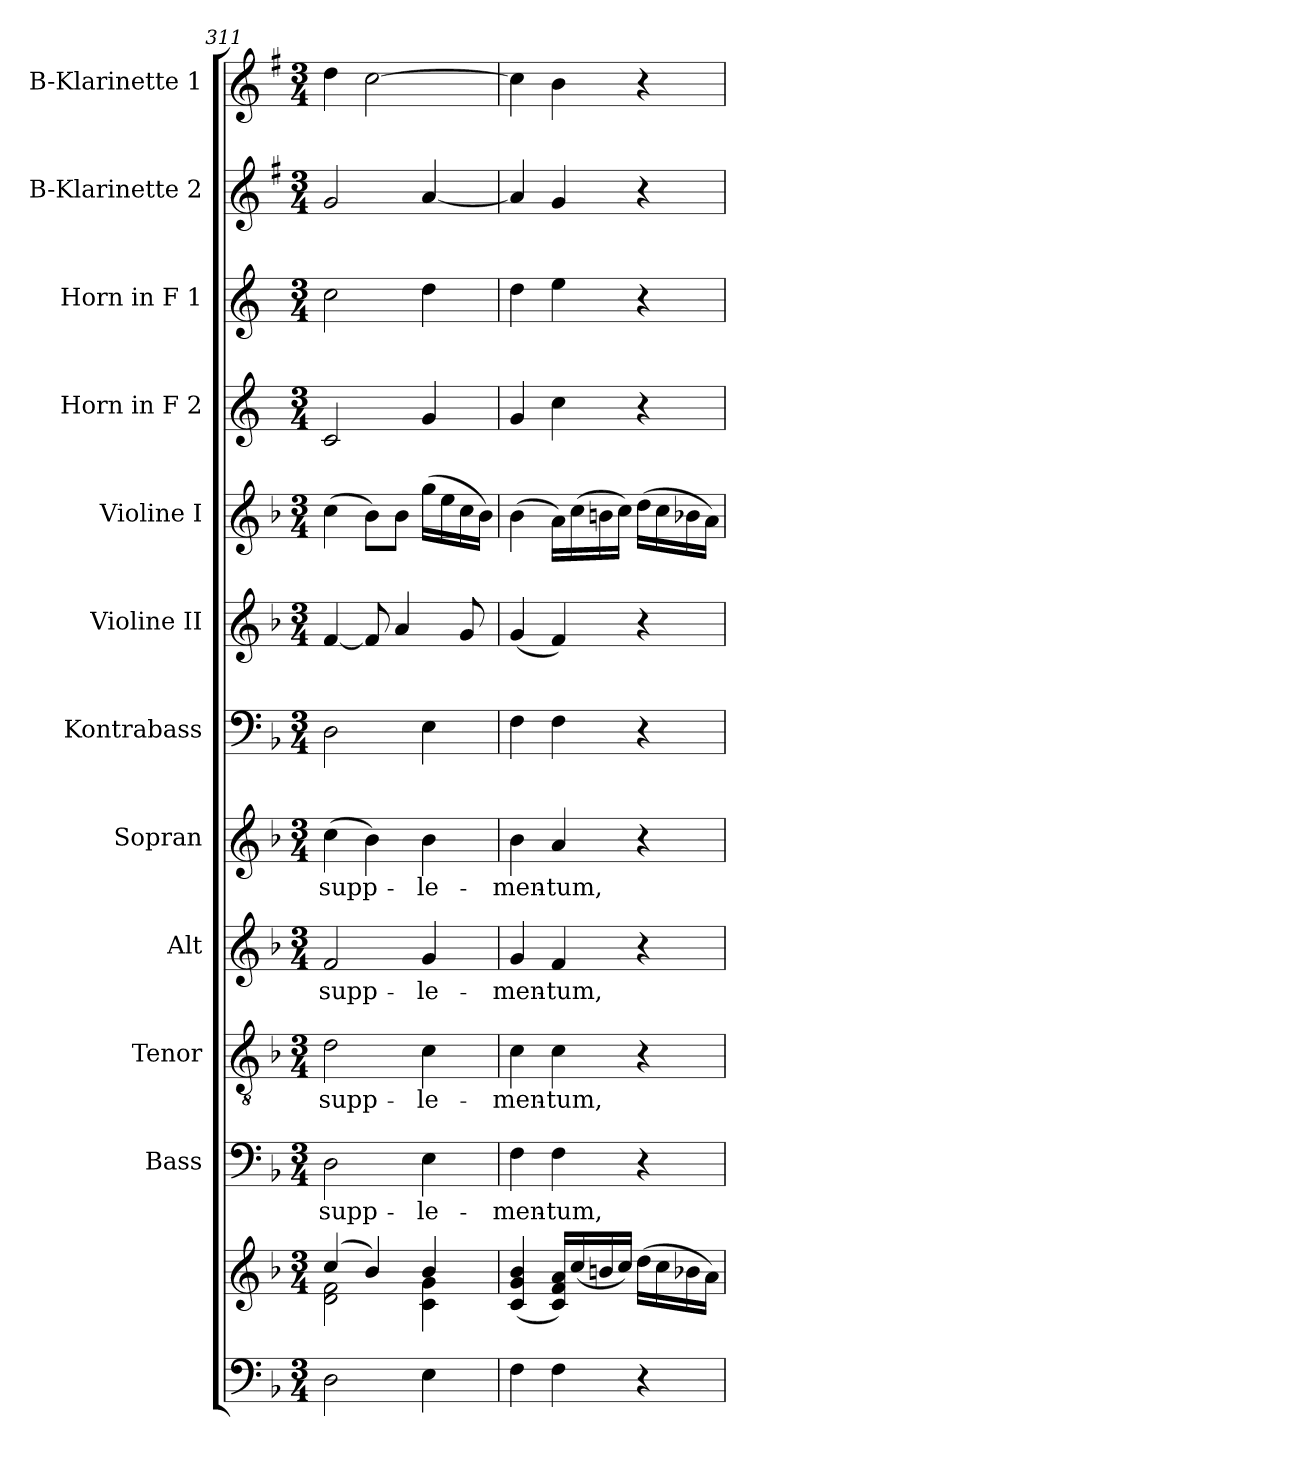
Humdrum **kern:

**kern	**kern	**kern	**text	**kern	**text	**kern	**text	**kern	**text	**kern	**kern	**kern	**kern	**kern	**kern	**kern
*part12	*part12	*part11	*part11	*part10	*part10	*part9	*part9	*part8	*part8	*part7	*part6	*part5	*part4	*part3	*part2	*part1
*staff13	*staff12	*staff11	*staff11	*staff10	*staff10	*staff9	*staff9	*staff8	*staff8	*staff7	*staff6	*staff5	*staff4	*staff3	*staff2	*staff1
*	*	*I"Bass	*	*I"Tenor	*	*I"Alt	*	*I"Sopran	*	*I"Kontrabass	*I"Violine II	*I"Violine I	*I"Horn in F 2	*I"Horn in F 1	*I"B-Klarinette 2	*I"B-Klarinette 1
*	*	*I'B.	*	*I'T.	*	*I'A.	*	*I'S.	*	*I'Kb.	*I'Vl. II	*I'Vl. I	*	*	*I'B Kl. 2	*I'B Kl. 1
*clefF4	*clefG2	*clefF4	*	*clefGv2	*	*clefG2	*	*clefG2	*	*clefF4	*clefG2	*clefG2	*clefG2	*clefG2	*clefG2	*clefG2
*	*	*	*	*	*	*	*	*	*	*ITrd7c12	*	*	*ITrd4c7	*ITrd4c7	*ITrd1c2	*ITrd1c2
*k[b-]	*k[b-]	*k[b-]	*	*k[b-]	*	*k[b-]	*	*k[b-]	*	*k[b-]	*k[b-]	*k[b-]	*k[b-]	*k[b-]	*k[b-]	*k[b-]
*F:	*F:	*F:	*	*F:	*	*F:	*	*F:	*	*F:	*F:	*F:	*F:	*F:	*F:	*F:
*M3/4	*M3/4	*M3/4	*	*M3/4	*	*M3/4	*	*M3/4	*	*M3/4	*M3/4	*M3/4	*M3/4	*M3/4	*M3/4	*M3/4
=311	=311	=311	=311	=311	=311	=311	=311	=311	=311	=311	=311	=311	=311	=311	=311	=311
*	*^	*	*	*	*	*	*	*	*	*	*	*	*	*	*	*
!	!	!	!	!LO:LY:b	!	!LO:LY:b	!	!LO:LY:b	!	!LO:LY:b	!	!	!	!	!	!	!
2D\	(4cc/	2d\ 2f\	2D\	supp-	2d\	supp-	2f/	supp-	(>4cc\	supp-	2DD\	[4f/	(>4cc\	2F/	2f\	2f/	4cc\
.	4b-/)	.	.	.	.	.	.	.	4b-\)	.	.	8f/]	8b-\L)	.	.	.	[2b-\
.	.	.	.	.	.	.	.	.	.	.	.	4a/	8b-\J	.	.	.	.
!	!	!	!	!LO:LY:b	!	!LO:LY:b	!	!LO:LY:b	!	!LO:LY:b	!	!	!	!	!	!	!
4E\	4b-/	4c\ 4g\	4E\	-le-	4c\	-le-	4g/	-le-	4b-\	-le-	4EE\	.	(>16gg\LL	4c/	4g\	[4g/	.
.	.	.	.	.	.	.	.	.	.	.	.	.	16ee\	.	.	.	.
.	.	.	.	.	.	.	.	.	.	.	.	8g/	16cc\	.	.	.	.
.	.	.	.	.	.	.	.	.	.	.	.	.	16b-\JJ)	.	.	.	.
*	*v	*v	*	*	*	*	*	*	*	*	*	*	*	*	*	*	*
=312	=312	=312	=312	=312	=312	=312	=312	=312	=312	=312	=312	=312	=312	=312	=312	=312
!	!	!	!LO:LY:b	!	!LO:LY:b	!	!LO:LY:b	!	!LO:LY:b	!	!	!	!	!	!	!
4F\	(4c/ 4g/ 4b-/	4F\	-men-	4c\	-men-	4g/	-men-	4b-\	-men-	4FF\	(<4g/	(>4b-\	4c/	4g\	4g/]	4b-\]
!	!	!	!LO:LY:b	!	!LO:LY:b	!	!LO:LY:b	!	!LO:LY:b	!	!	!	!	!	!	!
4F\	16c/ 16f/ 16a/LL)	4F\	-tum,	4c\	-tum,	4f/	-tum,	4a/	-tum,	4FF\	4f/)	16a\LL)	4f\	4a\	4f/	4a\
.	(<16cc/	.	.	.	.	.	.	.	.	.	.	(>16cc\	.	.	.	.
.	16bn/	.	.	.	.	.	.	.	.	.	.	16bn\	.	.	.	.
.	16cc/JJ)	.	.	.	.	.	.	.	.	.	.	16cc\JJ)	.	.	.	.
4r	(>16dd\LL	4r	.	4r	.	4r	.	4r	.	4r	4r	(>16dd\LL	4r	4r	4r	4r
.	16cc\	.	.	.	.	.	.	.	.	.	.	16cc\	.	.	.	.
.	16b-X\	.	.	.	.	.	.	.	.	.	.	16b-X\	.	.	.	.
.	16a\JJ)	.	.	.	.	.	.	.	.	.	.	16a\JJ)	.	.	.	.
=	=	=	=	=	=	=	=	=	=	=	=	=	=	=	=	=
*-	*-	*-	*-	*-	*-	*-	*-	*-	*-	*-	*-	*-	*-	*-	*-	*-
